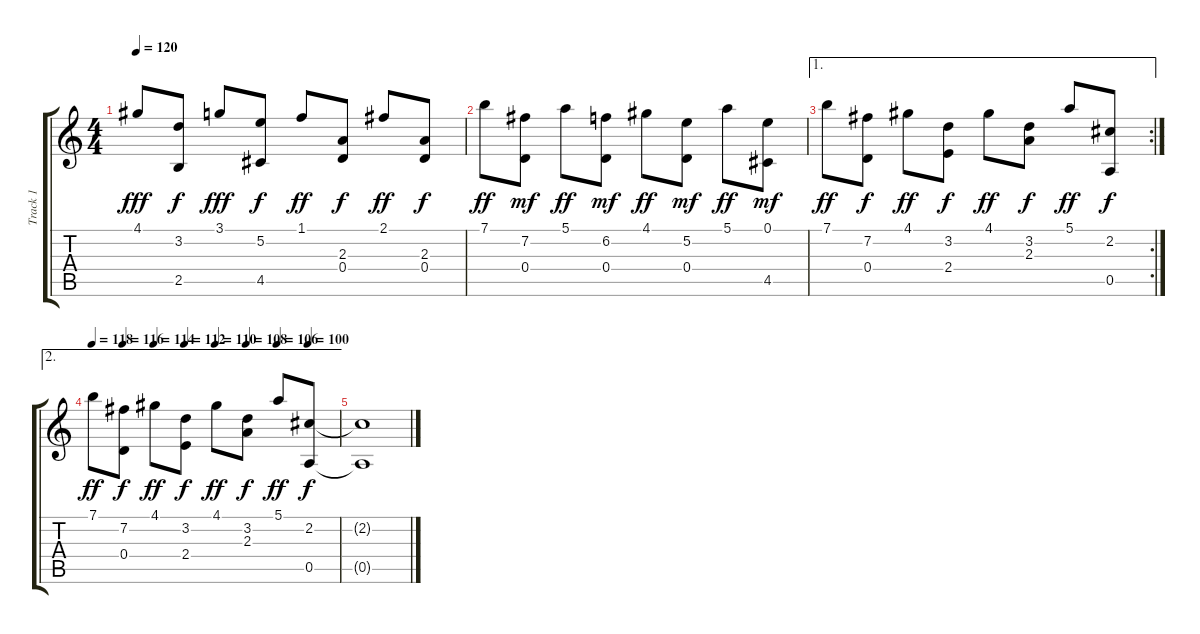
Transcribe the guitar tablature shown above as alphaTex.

\track ("Track 1" "Track 1") {instrument acousticguitarnylon}
\staff {score tabs}
\tuning (E4 B3 G3 D3 A2 E2) {hide}
\ts (4 4)
\tempo 120
\clef g2
\ks c
4.1.8{dy fff} (3.2 2.5).8{dy f} 3.1.8{dy fff} (5.2 4.5).8{dy f} 1.1.8{dy ff} (2.3 0.4).8{dy f} 2.1.8{dy ff} (2.3 0.4).8{dy f} |
7.1.8{dy ff} (7.2 0.4).8{dy mf} 5.1.8{dy ff} (6.2 0.4).8{dy mf} 4.1.8{dy ff} (5.2 0.4).8{dy mf} 5.1.8{dy ff} (0.1 4.5).8{dy mf} |
\ae 1
\rc 2
7.1.8{dy ff} (7.2 0.4).8{dy f} 4.1.8{dy ff} (3.2 2.4).8{dy f} 4.1.8{dy ff} (3.2 2.3).8{dy f} 5.1.8{dy ff} (2.2 0.5).8{dy f} |
\ae 2
\tempo 118
\tempo (116 0.125)
\tempo (114 0.25)
\tempo (112 0.375)
\tempo (110 0.5)
\tempo (108 0.625)
\tempo (106 0.75)
\tempo (100 0.875)
7.1.8{dy ff} (7.2 0.4).8{dy f} 4.1.8{dy ff} (3.2 2.4).8{dy f} 4.1.8{dy ff} (3.2 2.3).8{dy f} 5.1.8{dy ff} (2.2 0.5).8{dy f} |
(2.2{t} 0.5{t}).1
